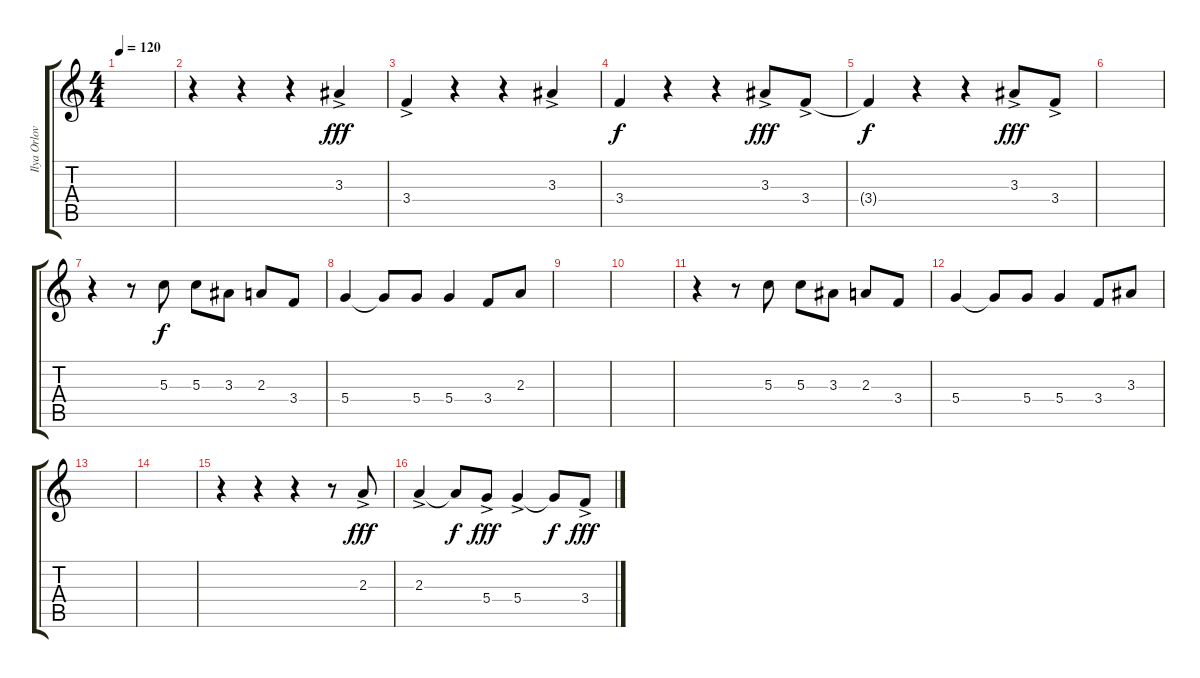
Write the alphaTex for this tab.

\track ("Ilya Orlov (Back Vokal)" "Ilya Orlov") {instrument synthbass2}
\staff {score tabs}
\tuning (E4 B3 G3 D3 A2 E2) {hide}
\ts (4 4)
\tempo 120
\clef g2
\ks c
|
r.4 r.4 r.4 3.3{ac}.4{dy fff} |
3.4{ac}.4 r.4 r.4 3.3{ac}.4 |
3.4.4{dy f} r.4 r.4 3.3{ac}.8{dy fff} 3.4{ac}.8 |
3.4{t}.4{dy f} r.4 r.4 3.3{ac}.8{dy fff} 3.4{ac}.8 |
|
r.4 r.8 5.3.8{dy f} 5.3.8 3.3.8 2.3.8 3.4.8 |
5.4.4 5.4{t}.8 5.4.8 5.4.4 3.4.8 2.3.8 |
|
|
r.4 r.8 5.3.8 5.3.8 3.3.8 2.3.8 3.4.8 |
5.4.4 5.4{t}.8 5.4.8 5.4.4 3.4.8 3.3.8 |
|
|
r.4 r.4 r.4 r.8 2.3{ac}.8{dy fff} |
2.3{ac}.4 2.3{t}.8{dy f} 5.4{ac}.8{dy fff} 5.4{ac}.4 5.4{t}.8{dy f} 3.4{ac}.8{dy fff}
